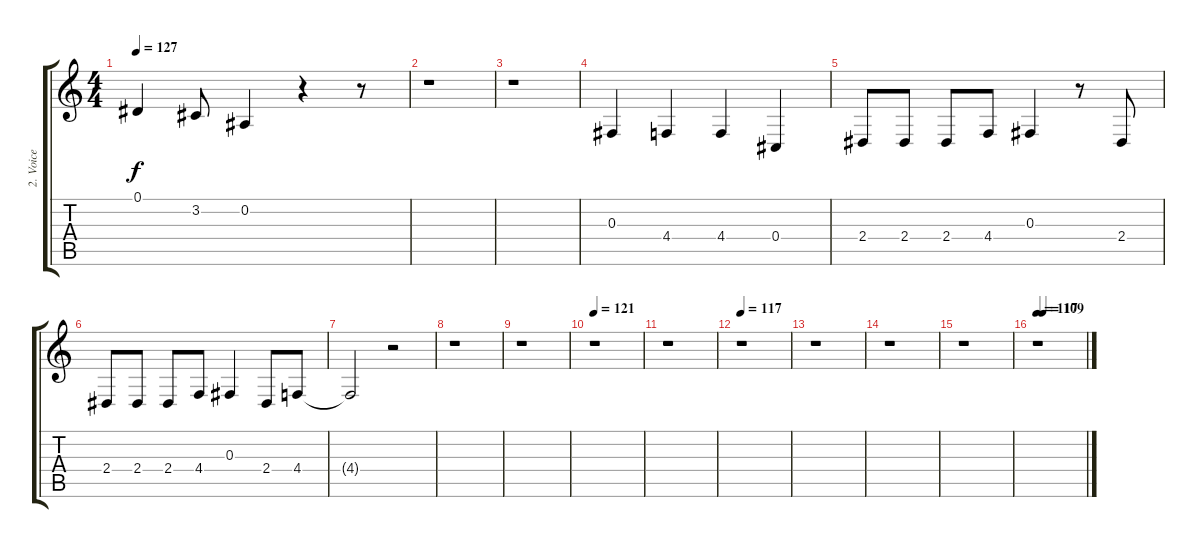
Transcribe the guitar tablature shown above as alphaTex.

\track ("2. Voice" "2. Voice") {instrument lead2sawtooth}
\staff {score tabs}
\tuning (Eb4 Bb3 Gb3 Db3 Ab2 Eb2) {hide}
\ts (4 4)
\tempo 127
\clef g2
\ks c
0.1.4{dy f} 3.2.8 0.2.4 r.4 r.8 |
r.1 |
r.1 |
0.3.4 4.4.4 4.4.4 0.4.4 |
2.4.8 2.4.8 2.4.8 4.4.8 0.3.4 r.8 2.4.8 |
2.4.8 2.4.8 2.4.8 4.4.8 0.3.4 2.4.8 4.4.8 |
4.4{t}.2 r.2 |
r.1 |
r.1 |
\tempo 121
r.1 |
r.1 |
\tempo 117
r.1 |
r.1 |
r.1 |
r.1 |
\tempo 117
\tempo (109 0.125)
r.1
